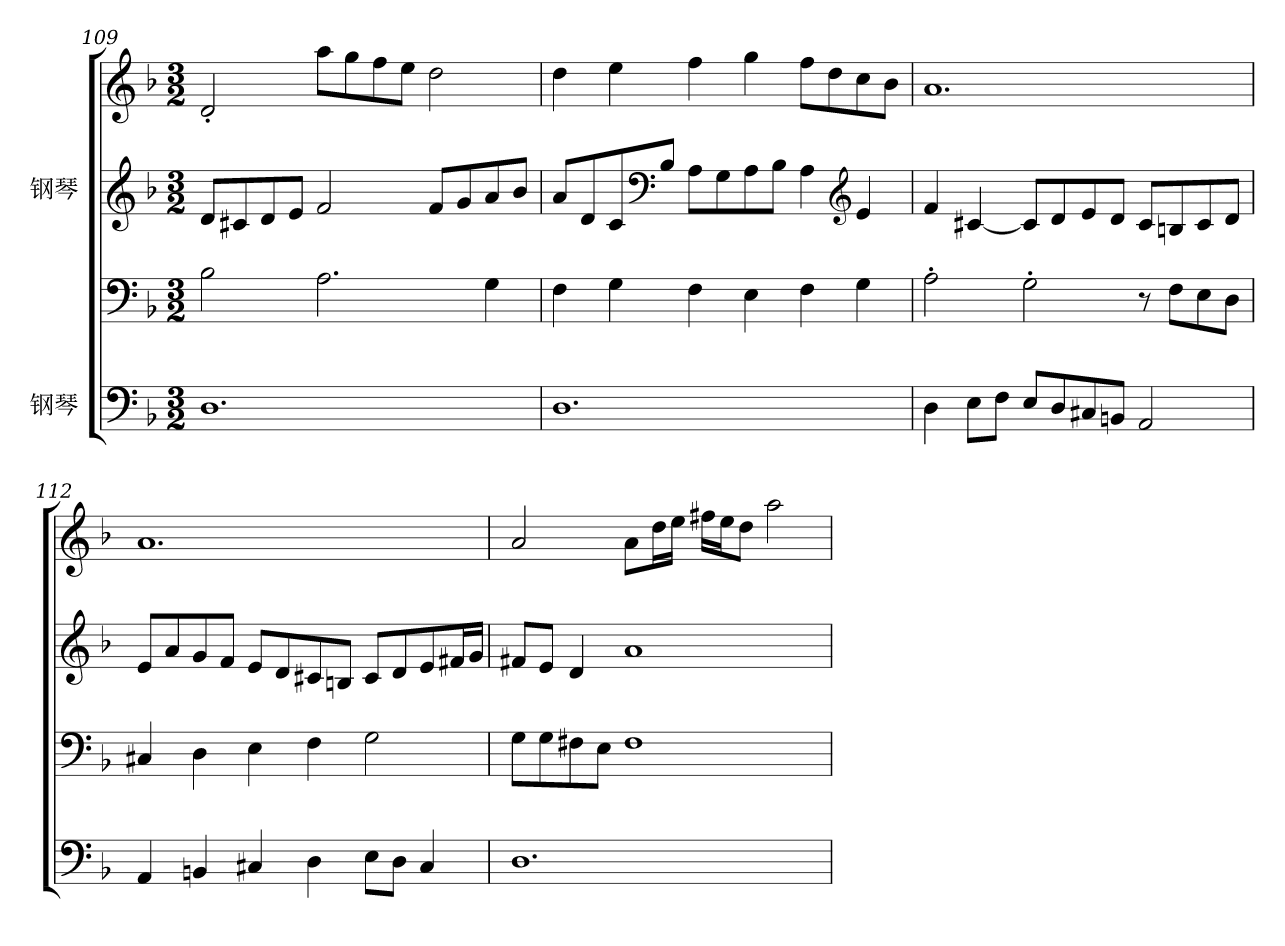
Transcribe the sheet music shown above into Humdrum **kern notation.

**kern	**kern	**kern	**kern
*part2	*part2	*part1	*part1
*staff4	*staff3	*staff2	*staff1
*I"钢琴	*	*I"钢琴	*
!!LO:PB:g=z
*clefF4	*clefF4	*clefG2	*clefG2
*k[b-]	*k[b-]	*k[b-]	*k[b-]
*M3/2	*M3/2	*M3/2	*M3/2
=109	=109	=109	=109
1.D	2B-\	8d/L	2d'/
.	.	8c#X/	.
.	.	8d/	.
.	.	8e/J	.
.	2.A\	2f/	8aa\L
.	.	.	8gg\
.	.	.	8ff\
.	.	.	8ee\J
.	.	8f/L	2dd\
.	.	8g/	.
.	4G\	8a/	.
.	.	8b-/J	.
=110	=110	=110	=110
1.D	4F\	8a/L	4dd\
.	.	8d/	.
.	4G\	8c/	4ee\
*	*	*clefF4	*
.	.	8B-/J	.
.	4F\	8A\L	4ff\
.	.	8G\	.
.	4E\	8A\	4gg\
.	.	8B-\J	.
.	4F\	4A\	8ff\L
.	.	.	8dd\
*	*	*clefG2	*
.	4G\	4e/	8cc\
.	.	.	8b-\J
=111	=111	=111	=111
4D\	2A'\	4f/	1.a
8E\L	.	[4c#X/	.
8F\J	.	.	.
8E/L	2G'\	8c#/L]	.
8D/	.	8d/	.
8C#X/	.	8e/	.
8BBn/J	.	8d/J	.
2AA/	8r	8c#/L	.
.	8F\L	8Bn/	.
.	8E\	8c#/	.
.	8D\J	8d/J	.
!!LO:LB:g=z
=112	=112	=112	=112
4AA/	4C#X/	8e/L	1.a
.	.	8a/	.
4BBn/	4D\	8g/	.
.	.	8f/J	.
4C#X/	4E\	8e/L	.
.	.	8d/	.
4D\	4F\	8c#X/	.
.	.	8Bn/J	.
8E\L	2G\	8c#/L	.
8D\J	.	8d/	.
4C#/	.	8e/	.
.	.	16f#X/L	.
.	.	16g/JJ	.
=113	=113	=113	=113
*	*	*	*MM128
1.D	8G\L	8f#X/L	2a/
.	8G\	8e/J	.
.	8F#X\	4d/	.
.	8E\J	.	.
*	*	*	*MM112
.	1F#	1a	8a\L
.	.	.	16dd\L
.	.	.	16ee\JJ
.	.	.	16ff#X\LL
.	.	.	16ee\J
.	.	.	8dd\J
.	.	.	2aa\
=	=	=	=
*-	*-	*-	*-
